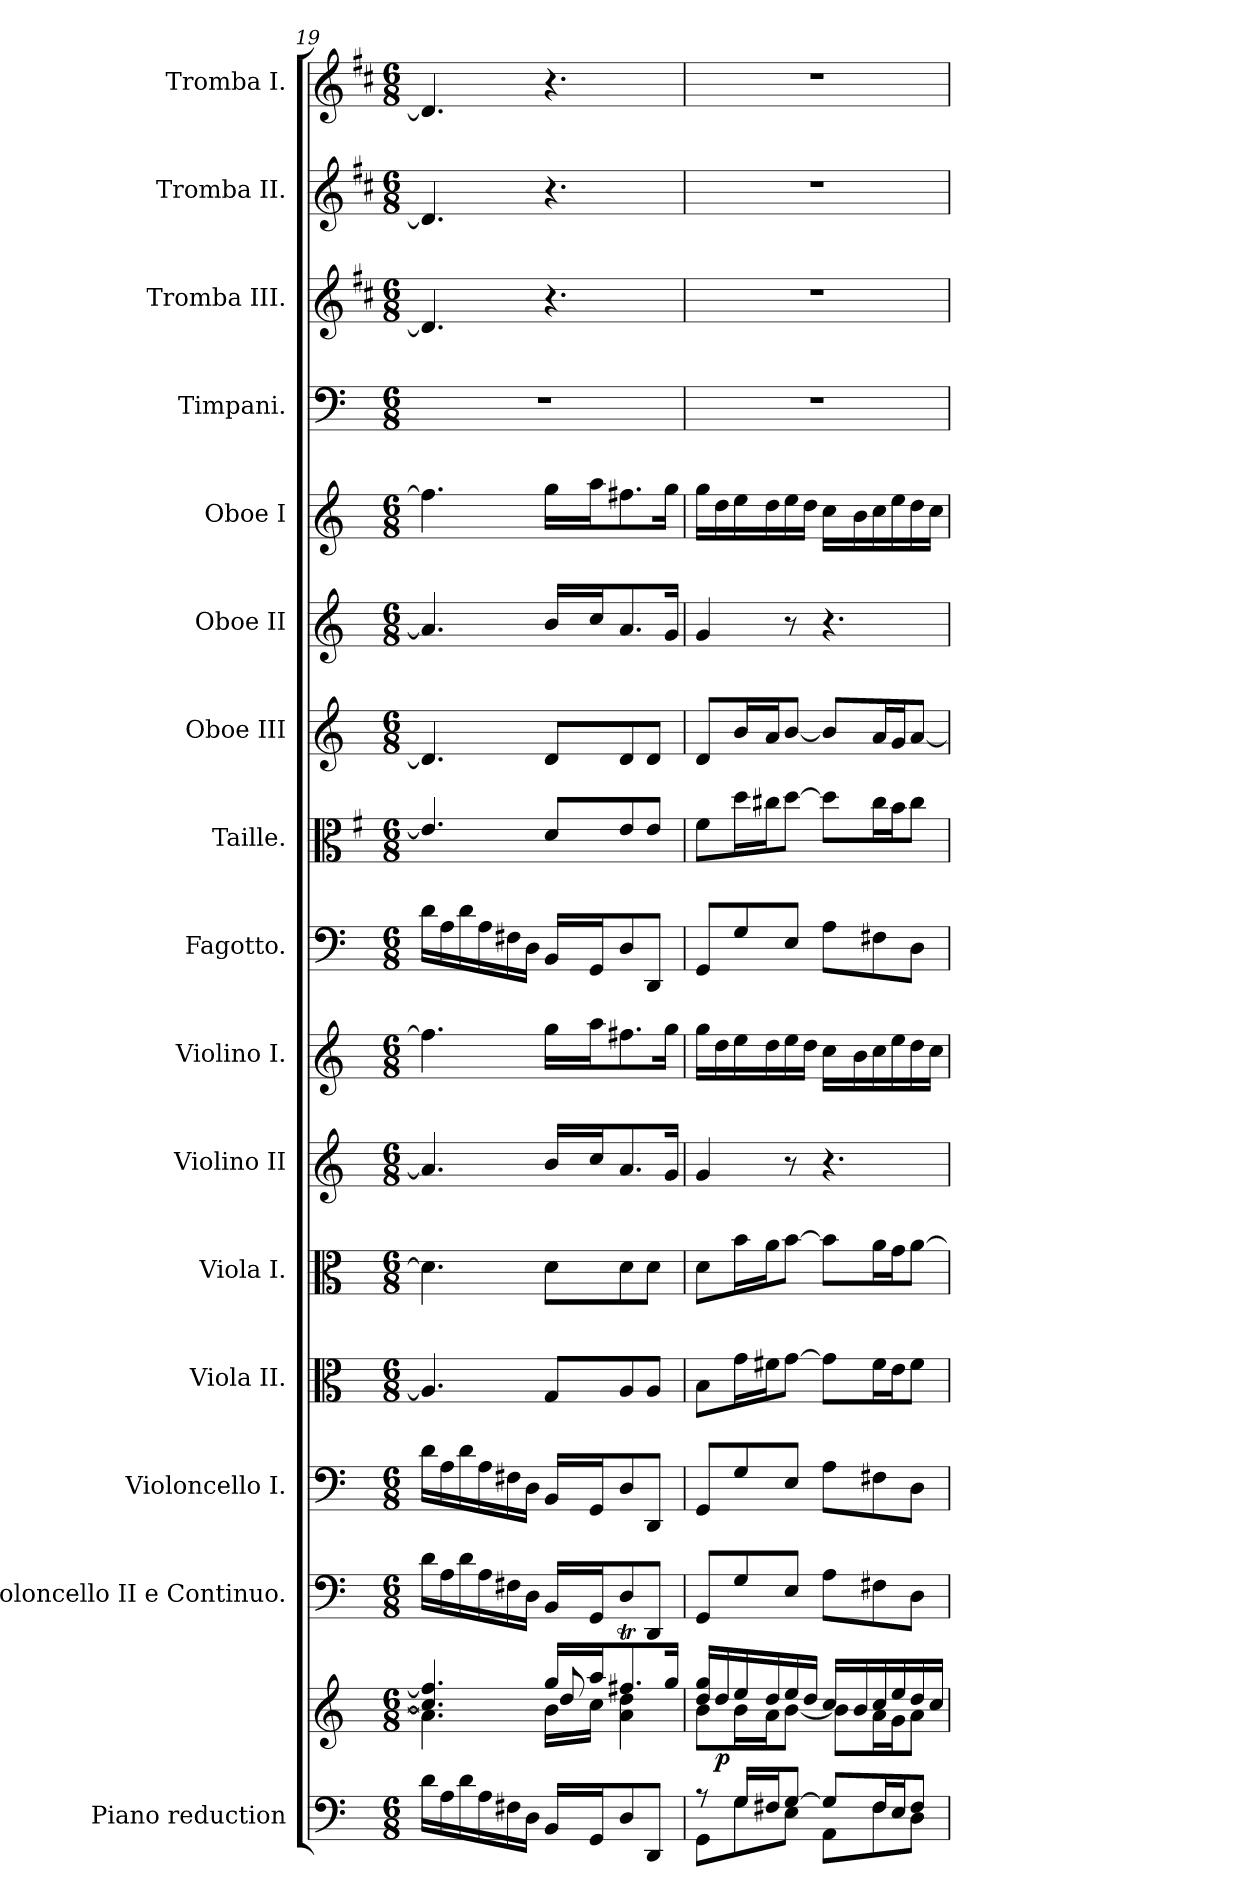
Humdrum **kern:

**kern	**kern	**dynam	**kern	**kern	**kern	**kern	**kern	**kern	**kern	**kern	**kern	**kern	**kern	**kern	**kern	**kern	**kern
*part16	*part16	*part16	*part15	*part14	*part13	*part12	*part11	*part10	*part9	*part8	*part7	*part6	*part5	*part4	*part3	*part2	*part1
*staff17	*staff16	*staff16/17	*staff15	*staff14	*staff13	*staff12	*staff11	*staff10	*staff9	*staff8	*staff7	*staff6	*staff5	*staff4	*staff3	*staff2	*staff1
*I"Piano reduction	*	*	*I"Violoncello II e Continuo.	*I"Violoncello I.	*I"Viola II.	*I"Viola I.	*I"Violino II	*I"Violino I.	*I"Fagotto.	*I"Taille.	*I"Oboe III	*I"Oboe II	*I"Oboe I	*I"Timpani.	*I"Tromba III.	*I"Tromba II.	*I"Tromba I.
*I'Pno	*	*	*I'Vc	*I'Vc	*I'Vla	*I'Vla	*	*I'Vln	*	*	*I'Ob	*I'Ob	*I'Ob	*I'Timp	*	*	*
*clefF4	*clefG2	*	*clefF4	*clefF4	*clefC3	*clefC3	*clefG2	*clefG2	*clefF4	*clefC3	*clefG2	*clefG2	*clefG2	*clefF4	*clefG2	*clefG2	*clefG2
*	*	*	*ITrd7c12	*	*	*	*	*	*	*ITrd4c7	*	*	*	*	*ITrd1c2	*ITrd1c2	*ITrd1c2
*k[]	*k[]	*	*k[]	*k[]	*k[]	*k[]	*k[]	*k[]	*k[]	*k[]	*k[]	*k[]	*k[]	*k[]	*k[]	*k[]	*k[]
*M6/8	*M6/8	*	*M6/8	*M6/8	*M6/8	*M6/8	*M6/8	*M6/8	*M6/8	*M6/8	*M6/8	*M6/8	*M6/8	*M6/8	*M6/8	*M6/8	*M6/8
=19	=19	=19	=19	=19	=19	=19	=19	=19	=19	=19	=19	=19	=19	=19	=19	=19	=19
*	*^	*	*	*	*	*	*	*	*	*	*	*	*	*	*	*	*
*	*	*^	*	*	*	*	*	*	*	*	*	*	*	*	*	*	*	*
16d\LL	4.cc/] 4.ff#/]	4.a\]	4.ryy	.	16D\LL	16d\LL	4.A/]	4.d\]	4.a/]	4.ff#\]	16d\LL	4.A/]	4.d/]	4.a/]	4.ff#\]	2.r	4.c/]	4.c/]	4.c/]
16A\	.	.	.	.	16AA\	16A\	.	.	.	.	16A\	.	.	.	.	.	.	.	.
16d\	.	.	.	.	16D\	16d\	.	.	.	.	16d\	.	.	.	.	.	.	.	.
16A\	.	.	.	.	16AA\	16A\	.	.	.	.	16A\	.	.	.	.	.	.	.	.
16F#X\	.	.	.	.	16FF#X\	16F#X\	.	.	.	.	16F#X\	.	.	.	.	.	.	.	.
16D\JJ	.	.	.	.	16DD\JJ	16D\JJ	.	.	.	.	16D\JJ	.	.	.	.	.	.	.	.
16BB/LL	16gg/LL	16b\LL	8dd/	.	16BBB/LL	16BB/LL	8G/L	8d\L	16b/LL	16gg\LL	16BB/LL	8G/L	8d/L	16b/LL	16gg\LL	.	4.r	4.r	4.r
16GG/J	16aa/J	16cc\JJ	.	.	16GGG/J	16GG/J	.	.	16cc/J	16aa\J	16GG/J	.	.	16cc/J	16aa\J	.	.	.	.
8D/	8.ff#Xt/	4a\ 4dd\	4ryy	.	8DD/	8D/	8A/	8d\	8.a/	8.ff#X\	8D/	8A/	8d/	8.a/	8.ff#X\	.	.	.	.
8DD/J	.	.	.	.	8DDD/J	8DD/J	8A/J	8d\J	.	.	8DD/J	8A/J	8d/J	.	.	.	.	.	.
.	16gg/Jk	.	.	.	.	.	.	.	16g/Jk	16gg\Jk	.	.	.	16g/Jk	16gg\Jk	.	.	.	.
*	*	*v	*v	*	*	*	*	*	*	*	*	*	*	*	*	*	*	*	*
=20	=20	=20	=20	=20	=20	=20	=20	=20	=20	=20	=20	=20	=20	=20	=20	=20	=20	=20
*^	*	*	*	*	*	*	*	*	*	*	*	*	*	*	*	*	*	*
8r	8GG\L	16dd/ 16gg/LL	8b\L	.	8GGG/L	8GG/L	8B\L	8d\L	4g/	16gg\LL	8GG/L	8B\L	8d/L	4g/	16gg\LL	2.r	2.r	2.r	2.r
!	!	!	!	!LO:DY:b	!	!	!	!	!	!	!	!	!	!	!	!	!	!	!
.	.	16dd/	.	p	.	.	.	.	.	16dd\	.	.	.	.	16dd\	.	.	.	.
16G/LL	8G\	16ee/	16b\L	.	8GG/	8G/	16g\L	16b\L	.	16ee\	8G/	16g\L	16b/L	.	16ee\	.	.	.	.
16F#X/J	.	16dd/	16a\J	.	.	.	16f#X\J	16a\J	.	16dd\	.	16f#X\J	16a/J	.	16dd\	.	.	.	.
[8G/J	8E\J	16ee/	[8b\J	.	8EE/J	8E/J	[8g\J	[8b\J	8r	16ee\	8E/J	[8g\J	[8b/J	8r	16ee\	.	.	.	.
.	.	16dd/JJ	.	.	.	.	.	.	.	16dd\JJ	.	.	.	.	16dd\JJ	.	.	.	.
8G/L]	8AA\L	16cc/LL	8b\L]	.	8AA\L	8A\L	8g\L]	8b\L]	4.r	16cc\LL	8A\L	8g\L]	8b/L]	4.r	16cc\LL	.	.	.	.
.	.	16b/	.	.	.	.	.	.	.	16b\	.	.	.	.	16b\	.	.	.	.
16F#/L	8F#\	16cc/	16a\L	.	8FF#X\	8F#X\	16f#\L	16a\L	.	16cc\	8F#X\	16f#\L	16a/L	.	16cc\	.	.	.	.
16E/J	.	16ee/	16g\J	.	.	.	16e\J	16g\J	.	16ee\	.	16e\J	16g/J	.	16ee\	.	.	.	.
8F#/J	8D\J	16dd/	8a\J	.	8DD\J	8D\J	8f#\J	[8a\J	.	16dd\	8D\J	8f#\J	[8a/J	.	16dd\	.	.	.	.
.	.	16cc/JJ	.	.	.	.	.	.	.	16cc\JJ	.	.	.	.	16cc\JJ	.	.	.	.
*v	*v	*	*	*	*	*	*	*	*	*	*	*	*	*	*	*	*	*	*
*	*v	*v	*	*	*	*	*	*	*	*	*	*	*	*	*	*	*	*
=	=	=	=	=	=	=	=	=	=	=	=	=	=	=	=	=	=
*-	*-	*-	*-	*-	*-	*-	*-	*-	*-	*-	*-	*-	*-	*-	*-	*-	*-
